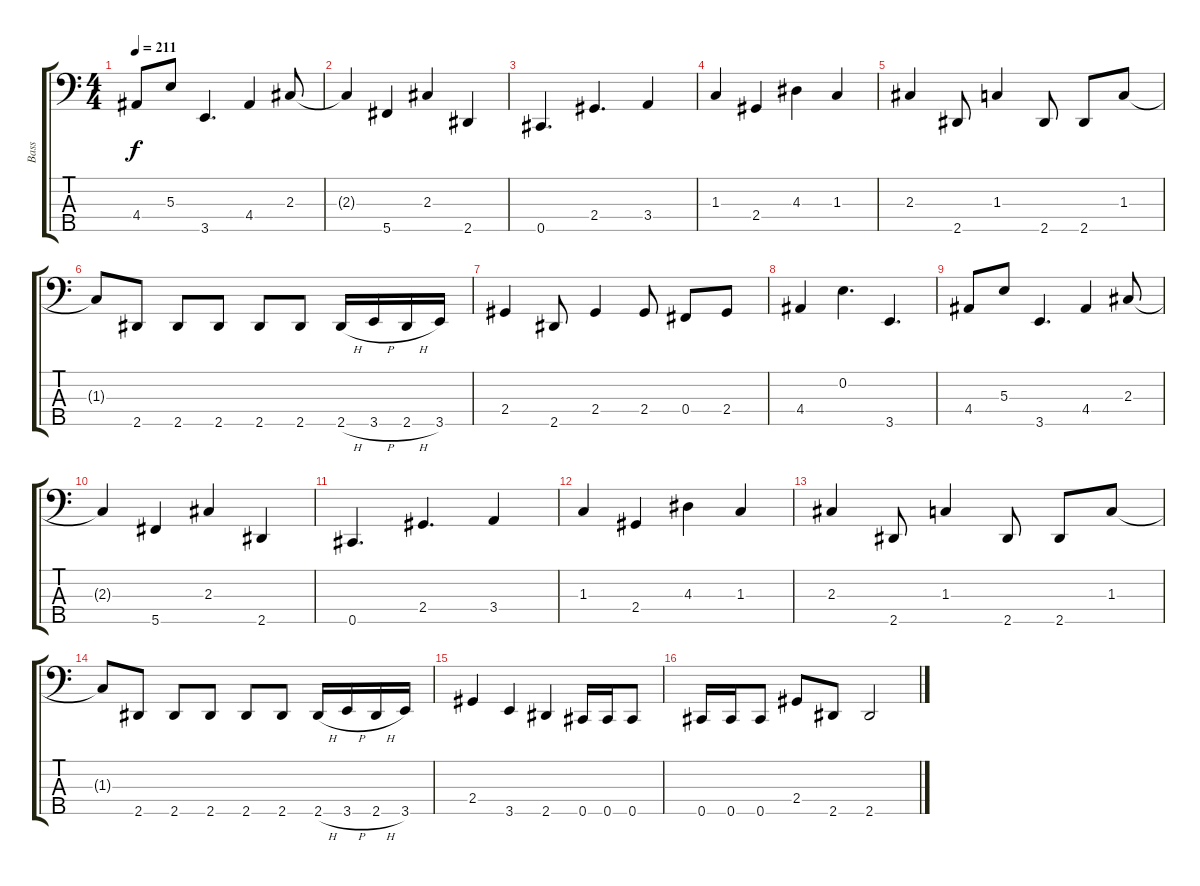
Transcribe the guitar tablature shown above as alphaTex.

\track ("Bass" "Bass") {instrument electricbassfinger}
\staff {score tabs}
\tuning (A2 E2 B1 Gb1 Db1) {hide}
\ts (4 4)
\tempo 211
\clef f4
\ks c
4.4.8{dy f} 5.3.8 3.5.4{d} 4.4.4 2.3.8 |
2.3{t}.4 5.5.4 2.3.4 2.5.4 |
0.5.4{d} 2.4.4{d} 3.4.4 |
1.3.4 2.4.4 4.3.4 1.3.4 |
2.3.4 2.5.8 1.3.4 2.5.8 2.5.8 1.3.8 |
1.3{t}.8 2.5.8 2.5.8 2.5.8 2.5.8 2.5.8 2.5{h}.16 3.5{h}.16 2.5{h}.16 3.5.16 |
2.4.4 2.5.8 2.4.4 2.4.8 0.4.8 2.4.8 |
4.4.4 0.2.4{d} 3.5.4{d} |
4.4.8 5.3.8 3.5.4{d} 4.4.4 2.3.8 |
2.3{t}.4 5.5.4 2.3.4 2.5.4 |
0.5.4{d} 2.4.4{d} 3.4.4 |
1.3.4 2.4.4 4.3.4 1.3.4 |
2.3.4 2.5.8 1.3.4 2.5.8 2.5.8 1.3.8 |
1.3{t}.8 2.5.8 2.5.8 2.5.8 2.5.8 2.5.8 2.5{h}.16 3.5{h}.16 2.5{h}.16 3.5.16 |
2.4.4 3.5.4 2.5.4 0.5.16 0.5.16 0.5.8 |
0.5.16 0.5.16 0.5.8 2.4.8 2.5.8 2.5.2
